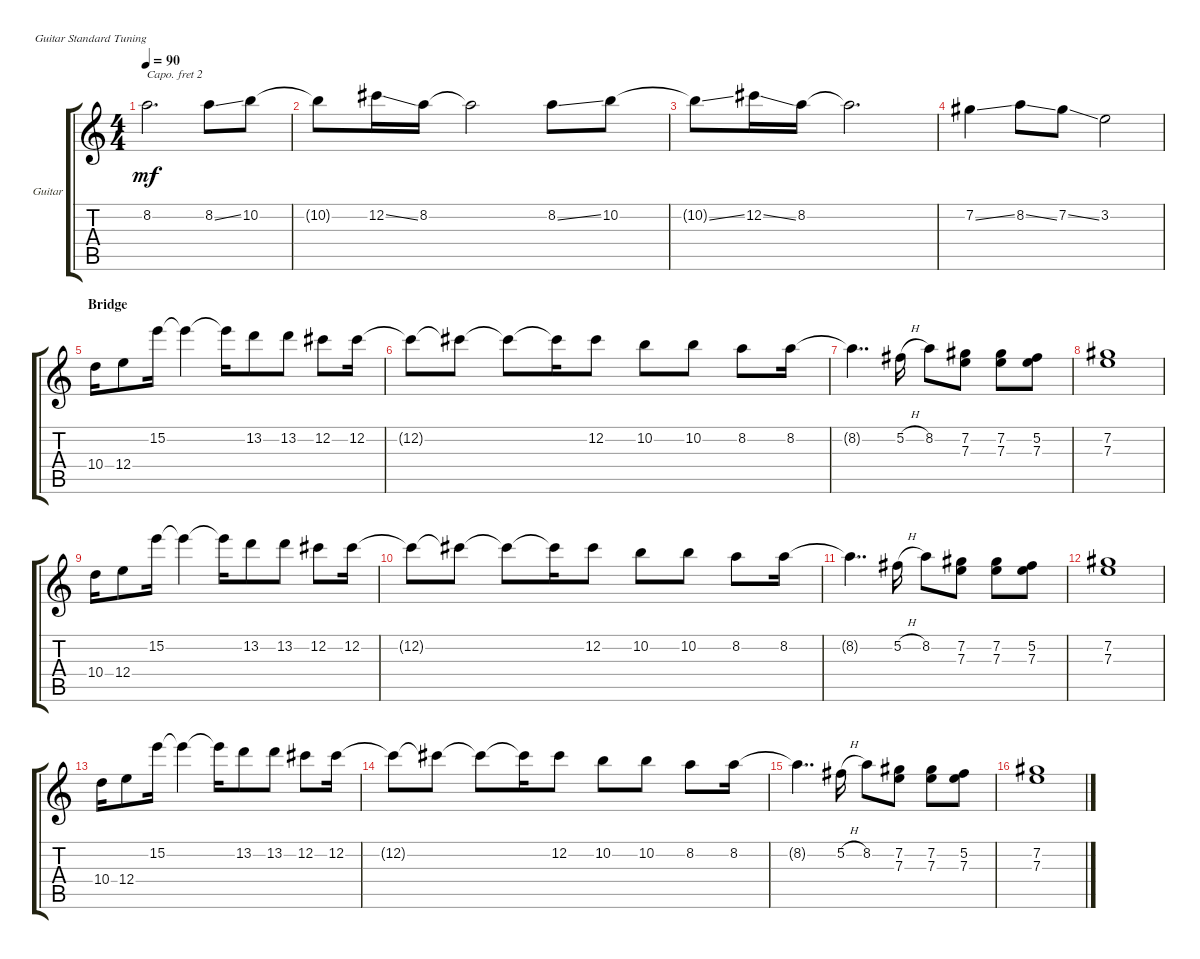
\defaultSystemsLayout 4
\bracketExtendMode groupsimilarinstruments
\firstSystemTrackNameOrientation horizontal
\otherSystemsTrackNameOrientation horizontal
\track ("Guitar" "Guitar") {instrument electricguitarclean}
\staff {score tabs}
\capo 2
\tuning (E4 B3 G3 D3 A2 E2)
\ts (4 4)
\tempo 90
\clef g2
\ks c
8.2.2{d dy mf} 8.2{ss}.8 10.2.8 |
10.2{t}.8 12.2{ss}.16 8.2.16 8.2{t}.2 8.2{ss}.8 10.2.8 |
10.2{ss t}.8 12.2{ss}.16 8.2.16 8.2{t}.2{d} |
7.2{ss}.4 8.2{ss}.8 7.2{ss}.8 3.2.2 |
\section ("" "Bridge")
10.4.16 12.4.8 15.2.16 15.2{t}.4 15.2{t}.16 13.2.8 13.2.8 12.2.8 12.2.16 |
12.2{t}.8 12.2{t}.8 12.2{t}.8 12.2{t}.16 12.2.8 10.2.8 10.2.8 8.2.8 8.2.16 |
8.2{t}.4{dd} 5.2{h}.16 8.2.8 (7.3 7.2).8 (7.3 7.2).8 (7.3 5.2).8 |
(7.3 7.2).1 |
10.4.16 12.4.8 15.2.16 15.2{t}.4 15.2{t}.16 13.2.8 13.2.8 12.2.8 12.2.16 |
12.2{t}.8 12.2{t}.8 12.2{t}.8 12.2{t}.16 12.2.8 10.2.8 10.2.8 8.2.8 8.2.16 |
8.2{t}.4{dd} 5.2{h}.16 8.2.8 (7.3 7.2).8 (7.3 7.2).8 (7.3 5.2).8 |
(7.3 7.2).1 |
10.4.16 12.4.8 15.2.16 15.2{t}.4 15.2{t}.16 13.2.8 13.2.8 12.2.8 12.2.16 |
12.2{t}.8 12.2{t}.8 12.2{t}.8 12.2{t}.16 12.2.8 10.2.8 10.2.8 8.2.8 8.2.16 |
8.2{t}.4{dd} 5.2{h}.16 8.2.8 (7.3 7.2).8 (7.3 7.2).8 (7.3 5.2).8 |
(7.3 7.2).1
